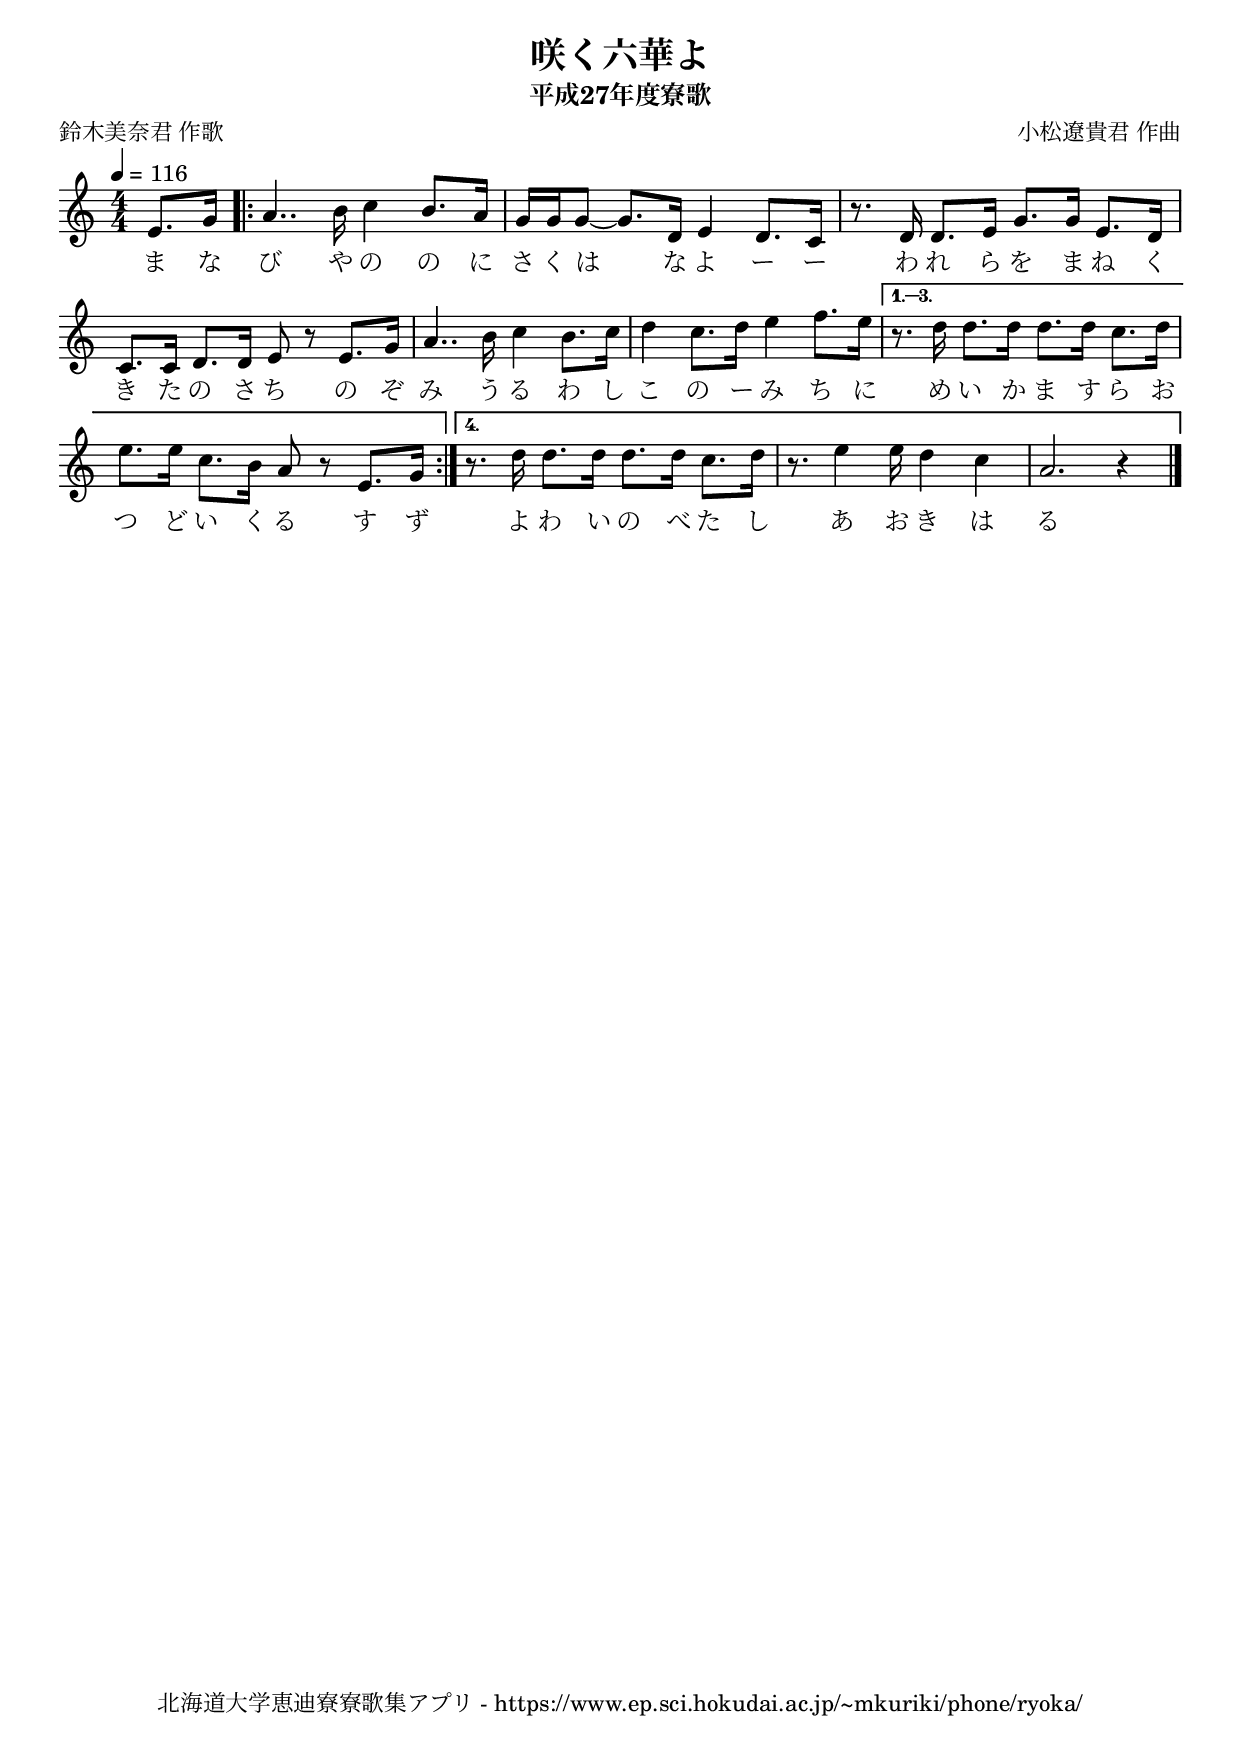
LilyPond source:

\version "2.18.2"

\paper {indent = 0}

\header {
  title = "咲く六華よ"
  subtitle = "平成27年度寮歌"
  composer = "小松遼貴君 作曲"
  poet = "鈴木美奈君 作歌"
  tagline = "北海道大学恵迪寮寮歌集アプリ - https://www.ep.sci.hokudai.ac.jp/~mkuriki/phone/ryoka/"
}

melody = \relative c'{
  \tempo 4 = 116
  \autoBeamOn
  \numericTimeSignature
  \override BreathingSign.text = \markup { \musicglyph #"scripts.upedaltoe" } % ブレスの記号指定
  \numericTimeSignature
  \override BreathingSign.text = \markup { \musicglyph #"scripts.upedaltoe" } % ブレスの記号指定
  \key c \major
  % \time 1/4 e8. g16 | 
  \time 4/4
  \partial 4
  e8. g16 | 
  \repeat volta 4 { 
    a4.. b16 c4 b8. a16 | 
    g16 g g8~  g8. d16 e4 d8. c16 | 
    r8. d16 d8. e16 g8. g16 e8. d16 | \break
    c8. c16 d8. d16 e8 r8 e8. g16 | 
    a4.. b16 c4 b8. c16 | 
    d4 c8. d16 e4 f8. e16 |
  }
  \alternative {
    {
      r8. d16 d8. d16 d8. d16 c8. d16 | 
      e8. e16 c8. b16 a8 
	  r8 e8. g16 |
    }
    { 
      r8. d'16 d8. d16 d8. d16 c8. d16 | 
      r8. e4 e16 d4 c4 | 
      a2. r4 | 
    }
  }
  \bar "|."
}


text = \lyricmode {
  ま な び や の の に さ く は な よ ー ー 
  わ れ ら を ま ね く き た の さ ち
  の ぞ み う る わ し こ の ー み ち に 
  め い か ま す ら お つ ど い く る 
  す ず 
  よ わ い の べ た し あ お き は る 
}

\score {
  <<
    % ギターコード
    %{
    \new ChordNames \with {midiInstrument = #"acoustic guitar (nylon)"}{
      \set chordChanges = ##t
      \harmony
    }
    %}
    
    % メロディーライン
    \new Voice = "one"{\melody}
    % 歌詞
    \new Lyrics \lyricsto "one" \text
    % 太鼓
    % \new DrumStaff \with{
    %   \remove "Time_signature_engraver"
    %   drumStyleTable = #percussion-style
    %   \override StaffSymbol.line-count = #1
    %   \hide Stem
    % }
    % \drum\paper{
  
  >>
  
  \midi {}
  \layout {
  \context {
    \Score
    \remove "Bar_number_engraver"
  }

    \context {
      \Score
      \remove "Bar_number_engraver"
    }
  }

}


